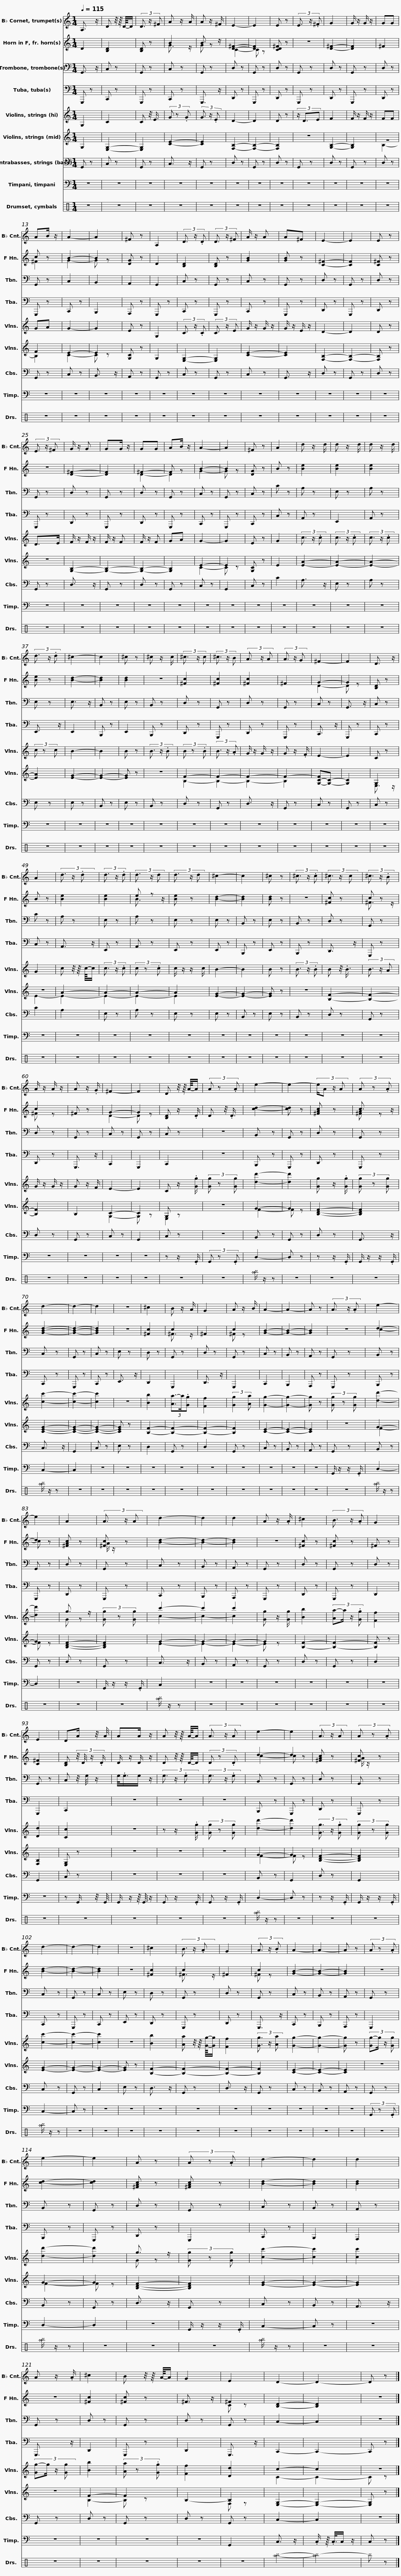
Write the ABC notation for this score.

X:1
%%score 1 ( 2 3 ) 4 5 ( 6 7 ) ( 8 9 ) 10 11 12
L:1/8
Q:1/4=115
M:1/4
I:linebreak $
K:C
V:1 treble transpose=-2
V:2 treble transpose=-7
V:3 treble transpose="-7 "
V:4 bass
V:5 bass
V:6 treble
V:7 treble
V:8 treble
V:9 treble
V:10 bass transpose=-12
V:11 bass
V:12 perc
K:none
V:1
[K:C] A,3/2 z/ | D z/4 z/8 D/8-D/ | (3D3/2 z/ ^F | A z/ A/ | A z/ ^F/ | %5
 E2- | E2 |$ E z | (3E3/2 z/ .^F | G2 | %10
 G/ z/ G/ z/ | GG | AB/ z/ | A2- | A2 | %15
 ^F z | A,2 | (3D3/2 z/ .D |$ (3D3/2 z/ ^F | A/ z/ A | %20
 A^F | E2- | E2 | E z | (3E3/2 z/ ^F | %25
 G/ z/ G | GG/ z/ |$ GG | AB/ z/ | A2- | %30
 A2 | ^F z | A2 | d z/ d/ | d z/ d/ | %35
 d z/ d/ | (3d3/2 z/ .d | ^c2- |$ c2 | ^c z | %40
 ^c z/ c/ | (3^c3/2 z/ c | (3^c3/2 z/ B | (3A3/2 z/ A | (3A3/2 z/ G | %45
 ^F2- | F2 | D3/2 z/ |$ A2 | (3d3/2 z/ .d | %50
 (3d3/2 z/ .d | (3d3/2 z/ d | (3d3/2 z/ d | ^c2- | c2 | %55
 ^c z | (3^c3/2 z/ .c | (3^c3/2 z/ c |$ (3^c3/2 z/ .B | A/ z/ A/ z/ | %60
 A z/ .G/ | ^F2- | F2 | D z/4 z/8 A/8-A/ | (3A z .A | %65
 e2- | e2- |$ (3:2:4e/A z/ A | (3A z .A | d2- | %70
 d2- | d2 | z2 | ^c2 | B z/ A/ | %75
 G2 | A z/ B/ |$ A2- | A2- | A z | %80
 (3A3/2 z/ .A | e2- | e2 | A2 | (3A3/2 z/ A | %85
 d2- | d2 | d2 |$ A z/ .A/ | ^c2 | %90
 (3B3/2 z/ .A | G2 | E2 | DA/ z/4 A/4 | AA/ z/ | %95
 A z/4 z/8 A/8-A/ |$ (3A3/2 z/ A | e2- | e2 | (3A3/2 z/ A | %100
 (3A z .A | d2- | d2- | d2 | z2 | %105
 ^c2 |$ (3B3/2 z/ .A | G2 | (3A3/2 z/ .B | A2- | %110
 A2- | A z | (3A z .A | e2- | e2 | %115
 A z |$ (3A z .A | d2- | d2 | d2 | %120
 A z/ .A/ | ^c2 | B z/4 z/8 A/8-A/ | G2 | E2 | %125
 D2- |$ D2- | D z |] %128
V:2
[K:C] D2 | [B,D]2 | [B,D] z | B2 | B3/2 z/ | %5
 [D^F]2- | [DF]2 |$ [CD^F] z | z2 | [D^F]2- | %10
 [DF]2 | ^F2 | c z | B2- | B2 | %15
 [DG] z | D2 | [B,D]2 |$ [B,D] z | [GB]2 | %20
 [GB] z | [C^F]2- | [CF]2 | [C^F] z | z2 | %25
 [D^F]2- | [DF]2 |$ ^F2- | F z | B2- | %30
 B2 | [DG] z | B z | [Be]2 | [Be]2 | %35
 [Be]2 | [Be] z | [Bd]2- |$ [Bd]2 | [Bd]2 | %40
 z2 | [^Fc]2 | [^Fc]2 | [^Fc]2 | ^F2 | %45
 G2- | G2 | [B,D] z |$ B z | [Be]2 | %50
 [Be]2 | e z | [Be] z | [Bd]2- | [Bd]2 | %55
 [Bd] z | z2 | [^Fc] z |$ c z | c2 | %60
 ^F z | G2- | G2 | [B,D] z/ .D/ | D z/4 .D3/4 | %65
 [cd]2- | [cd] z |$ [^FAc] z | c3/2 z/ | [GBd]2- | %70
 [GBd]2- | [GBd]2 | z2 | [^Fc]2 | c2 | %75
 ^F2 | c2 |$ [GB]2- | [GB]2- | [GB]2 | %80
 z2 | d2- | d2 | [^FAc] z | [^Fc] z | %85
 [Bd]2- | [Bd]2- | [Bd]2 |$ z2 | [^Fc] z | %90
 [^Fc] z | ^F z | [C^F]2 | [B,D] (3:2:4z/4 D/4 z/ .D/ | D/ z/ D/ z/ | %95
 D z/4 z/8 D/8-D/ |$ (3D z .D | d2- | d2 | [^FAc] z | %100
 [^Fc] z | [Bd]2- | [Bd]2- | [Bd]2 | z2 | %105
 [^Fc]2 |$ c2 | ^F2 | c2 | [GB]2- | %110
 [GB]2- | [GB]2 | z2 | [cd]2- | [cd]2 | %115
 [^FAc] z |$ [^FAc] z | [Bd]2- | [Bd]2 | [Bd]2 | %120
 z2 | [^Fc]2 | [^Fc] z | ^F3/2 z/ | ^F2 | %125
 [B,D]2- |$ [B,D]2 | z2 |] %128
V:3
[K:C] x2 | x2 | x2 | G3/2 z/ | G z | %5
 C2- | C z |$ x2 | x2 | x2 | %10
 x2 | x2 | ^F2 | G2- | G z | %15
 x2 | x2 | x2 |$ x2 | x2 | %20
 x2 | x2 | x2 | x2 | x2 | %25
 x2 | x2 |$ D2- | D2 | G2- | %30
 G z | x2 | x2 | x2 | x2 | %35
 x2 | x2 | x2 |$ x2 | x2 | %40
 x2 | x2 | x2 | x2 | x2 | %45
 D2- | D z | x2 |$ x2 | x2 | %50
 x2 | B3/2 z/ | x2 | x2 | x2 | %55
 x2 | x2 | x2 |$ ^F3/2 z/ | ^F z | %60
 x2 | D2- | D z | x2 | x2 | %65
 x2 | x2 |$ x2 | [^FA] z | x2 | %70
 x2 | x2 | x2 | x2 | ^F3/2 z/ | %75
 x2 | ^F z |$ x2 | x2 | x2 | %80
 x2 | c2- | c z | x2 | A/ z/ z | %85
 x2 | x2 | x2 |$ x2 | x2 | %90
 x2 | x2 | x2 | x2 | x2 | %95
 x2 |$ x2 | c2- | c z | x2 | %100
 A/ z/ z | x2 | x2 | x2 | x2 | %105
 x2 |$ ^F3/2 z/ | x2 | ^F z | x2 | %110
 x2 | x2 | x2 | x2 | x2 | %115
 x2 |$ x2 | x2 | x2 | x2 | %120
 x2 | x2 | x2 | x2 | C z | %125
 x2 |$ x2 | x2 |] %128
V:4
 G,,3/2 z/ | C, z | G,, z | C, z | G,, z | %5
 D, z | G,, z |$ D, z | G,, z | D, z | %10
 G,, z | D, z | G,, z | C,2 | B,,2 | %15
 A,,2 | G,,2 | C, z |$ G,, z | C, z | %20
 G,, z | D, z | G,, z | D, z | G,, z | %25
 D, z | G,, z |$ D, z | G,, z | C, z | %30
 G,, z | C, z | C z | A, z | E, z | %35
 A, z | E, z | E,3/2 z/ |$ B,, z | E, z | %40
 B,, z | D, z | G,, z | D, z | G,, z | %45
 C, z | G,,3/2 z/ | C, z |$ C z | A, z | %50
 E, z | A, z | E, z | E, z | B,, z | %55
 E, z | B,, z | D, z |$ G,, z | D, z | %60
 G,, z | C, z | G,, z | C, z | z2 | %65
 B,, z | G,, z |$ D, z | G,, z | C, z | %70
 G,, z | C, z | E, z | D, z | G,, z | %75
 D, z | G,, z |$ C, z | B,, z | A,, z | %80
 G,, z | B,, z | G,, z | D, z | G,, z | %85
 C, z | B,, z | A,, z |$ G,, z | D, z | %90
 G,, z | D, z | G,, z | C, z/4 G,/4 z/ | G,/<.G,/G,/ z/ | %95
 (3G,3/2 z/ .G, |$ (3G,3/2 z/ .G, | B,, z | G,, z | D, z | %100
 G,, z | C, z | G,, z | C, z | E, z | %105
 D, z |$ G,, z | D, z | G,, z | C, z | %110
 B,, z | A,, z | G,, z | B,, z | G,, z | %115
 D, z |$ G,, z | C, z | B,, z | A,, z | %120
 G,, z | D, z | G,, z | D, z | G,, z | %125
 C,2- |$ C,2 | z2 |] %128
V:5
 G,,, z | C,, z | G,,, z | C,, z | G,,,3/2 z/ | %5
 D,, z | G,,, z |$ D,, z | G,,, z | D,, z | %10
 G,,, z | D,, z | G,,, z | C,, z | B,,,2 | %15
 A,,, z | G,,, z | C,, z |$ G,,, z | C,, z | %20
 G,,, z | D,, z | G,,, z | D,, z | G,,, z | %25
 D,, z | G,,, z |$ D,, z | G,,, z | C,, z | %30
 G,,, z | C,, z | C, z | A,, z | E,,2 | %35
 A,, z | E,,3/2 z/ | E,,2 |$ B,,, z | E,,2 | %40
 B,,, z | D,, z | G,,, z | D,, z | G,,, z | %45
 C,,3/2 z/ | G,,, z | C,, z |$ C, z | A,,3/2 z/ | %50
 E,, z | A,, z | E,, z | E,, z | B,,, z | %55
 E,, z | B,,, z | D,,3/2 z/ |$ G,,, z | D,, z | %60
 G,,,3/2 z/ | C,,2 | G,,,2 | C,,2 | z2 | %65
 B,,, z | G,,, z |$ D,, z | G,,, z | C,, z | %70
 G,,, z | C,, z | E,,3/2 z/ | D,,2 | G,,,2 | %75
 D,,3/2 z/ | G,,,2 |$ C,,2 | B,,,2 | A,,, z | %80
 G,,, z | B,,, z | G,,, z | D,, z | G,,, z | %85
 C,, z | B,,, z | A,,, z |$ G,,, z | D,, z | %90
 G,,, z | D,,2 | G,,,2 | C,,2 | z2 | %95
 z2 |$ z2 | B,,, z | G,,, z | D,, z | %100
 G,,, z | C,, z | G,,, z | C,, z | E,, z | %105
 D,, z |$ G,,, z | D,, z | G,,,3/2 z/ | C,, z | %110
 B,,, z | A,,, z | G,,,2 | B,,, z | G,,, z | %115
 D,, z |$ G,,,2 | C,, z | B,,,2 | A,,,2 | %120
 G,,,3/2 z/ | D,,2 | G,,, z | D,,2 | G,,,3/2 z/ | %125
 C,,2- |$ C,,2- | C,, z |] %128
V:6
 G,2 | C2 | C z/4 E3/4 | (3G z .G | (3G3/2 z/ .E | %5
 D2- | D2 |$ D z | (3z/ D3/2E | F2 | %10
 F/ z/ F/ z/ | FF | GA | G2- | G2 | %15
 E z | G,2 | (3C3/2 z/ .C |$ (3C3/2 z/ E | G/ z/ G/ z/ | %20
 G/ z/ E/ z/ | D2- | D2 | D z | D>E | %25
 F/ z/ F/ z/ | F/ z/ F |$ F/ z/ F | GA | G2- | %30
 G2 | E z | G2 | (3c3/2 z/ .c | (3c3/2 z/ .c | %35
 (3c3/2 z/ .c | (3c z c | B2- |$ B2 | B z | %40
 (3B3/2 z/ .B | (3B z .B | (3B3/2 z/ .A | G/ z/ G/ z/ | G z/ .F/ | %45
 E2- | E2 | C z |$ G2 | c z/4 z/8 c/8-c/ | %50
 (3c3/2 z/ .c | (3c z .c | c/ z/ z/ c/ | B2- | B2 | %55
 B z | (3B3/2 z/ .B | B z/4 .B3/4 |$ (3B3/2 z/ A | G/ z/ G/ z/ | %60
 G z/ F/ | E2- | E2 | C z/ .[Gg]/ | (3[Gg] z [Gg] | %65
 [dd']2- | [dd']2 |$ [Gg] z/ .[Gg]/ | (3[Gg] z [Gg] | [cc']2- | %70
 [cc']2- | [cc']2 | z2 | [Bb]2 | (3[Aa-]3/2a/.[Gg] | %75
 [Ff]2 | (3:2:2[Gg]2 [Aa] |$ [Gg]2- | [Gg]2- | [Gg] z | %80
 (3[Gg] z [Gg] | [dd']2- | [dd']2 | g3/2 z/ | (3[Gg] z [Gg] | %85
 c'2- | c'2 | c'2 |$ [Gg] z/ [Gg]/ | [Bb]2 | %90
 (3:2:4[Aa-]a/ z/ .[Gg] | [Ff]2 | [Dd]2 | [Cc]2 | z2 | %95
 z z/ .[Gg]/ |$ (3[Gg] z [Gg] | [dd']2- | [dd']2 | (3[Gg]3/2 z/ .[Gg] | %100
 (3[Gg] z [Gg] | [cc']2- | [cc']2- | [cc']2 | z2 | %105
 [Bb]2 |$ [Aa] z/4 z/8 [Gg]/8-[Gg]/ | [Ff]2 | (3[Gg]3/2 z/ [Aa] | [Gg]2- | %110
 [Gg]2- | [Gg] z | (3:2:4[Gg-]g/ z/ [Gg] | [dd']2- | [dd']2 | %115
 g3/2 z/ |$ (3[Gg] z [Gg] | [cc']2- | [cc']2 | [cc']2 | %120
 (3:2:4[Gg-]g/ z/ [Gg] | [Bb]2 | (3[Aa] z .[Gg] | [Ff]2 | [Dd]2 | %125
 c2- |$ c2 | z2 |] %128
V:7
 x2 | x2 | x2 | x2 | x2 | %5
 x2 | x2 |$ x2 | x2 | x2 | %10
 x2 | x2 | x2 | x2 | x2 | %15
 x2 | x2 | x2 |$ x2 | x2 | %20
 x2 | x2 | x2 | x2 | x2 | %25
 x2 | x2 |$ x2 | x2 | x2 | %30
 x2 | x2 | x2 | x2 | x2 | %35
 x2 | x2 | x2 |$ x2 | x2 | %40
 x2 | x2 | x2 | x2 | x2 | %45
 x2 | x2 | x2 |$ x2 | x2 | %50
 x2 | x2 | x2 | x2 | x2 | %55
 x2 | x2 | x2 |$ x2 | x2 | %60
 x2 | x2 | x2 | x2 | x2 | %65
 x2 | x2 |$ x2 | x2 | x2 | %70
 x2 | x2 | x2 | x2 | x2 | %75
 x2 | x2 |$ x2 | x2 | x2 | %80
 x2 | x2 | x2 | G z | x2 | %85
 c2- | c2- | c2 |$ x2 | x2 | %90
 x2 | x2 | x2 | x2 | x2 | %95
 x2 |$ x2 | x2 | x2 | x2 | %100
 x2 | x2 | x2 | x2 | x2 | %105
 x2 |$ x2 | x2 | x2 | x2 | %110
 x2 | x2 | x2 | x2 | x2 | %115
 G z |$ x2 | x2 | x2 | x2 | %120
 x2 | x2 | x2 | x2 | x2 | %125
 C2- |$ C2- | C z |] %128
V:8
 G,2 | [E,G,]2- | [E,G,]2 | [CE]2- | [CE]2 | %5
 [F,B,]2- | [F,B,]2- |$ [F,B,]2 | z2 | [G,B,]2- | %10
 [G,B,]2 | z2 | F2 | E2- | E2 | %15
 [G,C] z | G,2 | [E,G,]2- |$ [E,G,]2 | [CE]2- | %20
 [CE]2 | [F,B,]2- | [F,B,]2- | [F,B,] z | z2 | %25
 [G,B,]2- | [G,B,]2- |$ [G,B,]2- | [G,B,]2 | E2- | %30
 E2 | [G,C] z | E2 | [EA]2- | [EA]2- | %35
 [EA]2- | [EA]2 | [EG]2- |$ [EG]2- | [EG] z | %40
 z2 | F2- | F2- | F2- | F2- | %45
 [G,-C-F][G,C]- | [G,C]2 | G,2 |$ z2 | A2- | %50
 A2- | A2- | A2 | [EG]2- | [EG]2- | %55
 [EG] z | z2 | [B,F]2- |$ [B,F]2- | [B,F]2 | %60
 B,2 | C2- | C2 | G, z | z2 | %65
 G2- | G2 |$ [B,DF]2- | [B,DF]2 | [CEG]2- | %70
 [CEG]2- | [CEG]2- | [CEG] z | [B,F]2- | [B,F]2- | %75
 [B,F]2- | [B,F]2 |$ [CE]2- | [CE]2- | [CE]2 | %80
 z2 | G2- | G2 | [B,DF]2- | [B,DF]2 | %85
 G2- | G2- | G2- |$ G2 | [B,F]2- | %90
 [B,F]2- | [B,F] z | [F,B,]2 | [E,G,] z | z2 | %95
 z2 |$ z2 | G2- | G2 | [B,DF]2- | %100
 [B,DF]2 | [EG]2- | [EG]2- | [EG]2- | [EG] z | %105
 [B,F]2- |$ [B,F]2- | [B,F]2- | [B,F]2 | [CE]2- | %110
 [CE]2- | [CE]2 | z2 | G2- | G2 | %115
 [B,DF]2- |$ [B,DF]2 | [EG]2- | [EG]2- | [EG]2 | %120
 z2 | F2- | F2 | B,2- | B,2 | %125
 [E,G,]2- |$ [E,G,]2- | [E,G,] z |] %128
V:9
 x2 | x2 | x2 | x2 | x2 | %5
 x2 | x2 |$ x2 | x2 | x2 | %10
 x2 | B,2- | B,2 | C2- | C z | %15
 x2 | x2 | x2 |$ x2 | x2 | %20
 x2 | x2 | x2 | x2 | x2 | %25
 x2 | x2 |$ x2 | x2 | C2- | %30
 C z | x2 | x2 | x2 | x2 | %35
 x2 | x2 | x2 |$ x2 | x2 | %40
 x2 | B,2- | B,2- | B,2- | B,2 | %45
 x2 | x2 | E,3/2 z/ |$ E2- | E2- | %50
 E2- | E2- | E2 | x2 | x2 | %55
 x2 | x2 | x2 |$ x2 | x2 | %60
 x2 | G,2- | G, z | E,2 | x2 | %65
 F2- | F z |$ x2 | x2 | x2 | %70
 x2 | x2 | x2 | x2 | x2 | %75
 x2 | x2 |$ x2 | x2 | x2 | %80
 x2 | F2- | F z | x2 | x2 | %85
 E2- | E2- | E2- |$ E z | x2 | %90
 x2 | x2 | x2 | x2 | x2 | %95
 x2 |$ x2 | F2- | F z | x2 | %100
 x2 | x2 | x2 | x2 | x2 | %105
 x2 |$ x2 | x2 | x2 | x2 | %110
 x2 | x2 | x2 | F2- | F z | %115
 x2 |$ x2 | x2 | x2 | x2 | %120
 x2 | B,2- | B, z | x2 | F, z | %125
 x2 |$ x2 | x2 |] %128
V:10
 G,, z | C, z | G,, z | C,3/2 z/ | G,, z | %5
 D, z | G,, z |$ D, z | G,, z | D, z | %10
 G,, z | D, z | G,, z | C, z | B,,3/2 z/ | %15
 A,, z | G,, z | C, z |$ G,, z | C, z | %20
 G,,3/2 z/ | D, z | G,, z | D, z | G,, z | %25
 D,3/2 z/ | G,, z |$ D, z | G,, z | C, z | %30
 G,,2 | C, z | C2 | A,3/2 z/ | E, z | %35
 A, z | E, z | E, z |$ B,, z | E, z | %40
 B,, z | D, z | G,, z | D,3/2 z/ | G,, z | %45
 C, z | G,, z | C, z |$ C2 | A,2 | %50
 E, z | A, z | E, z | E, z | B,, z | %55
 E, z | B,, z | D, z |$ G,, z | D, z | %60
 G,, z | C, z | G,,2 | C, z | z2 | %65
 B,, z | G,, z |$ D, z | G,,3/2 z/ | C,3/2 z/ | %70
 G,,2 | C, z | E, z | D,2 | G,, z | %75
 D,2 | G,, z |$ C, z | B,, z | A,, z | %80
 G,, z | B,, z | G,, z | D, z | G,, z | %85
 C,3/2 z/ | B,, z | A,, z |$ G,, z | D, z | %90
 G,, z | D,2 | G,,2 | C, z | z2 | %95
 z2 |$ z2 | B,, z | G,,2 | D, z | %100
 G,,2 | C, z | G,, z | C,2 | E, z | %105
 D,3/2 z/ |$ G,, z | D,3/2 z/ | G,, z | C, z | %110
 B,, z | A,, z | G,, z | B,, z | G,, z | %115
 D,3/2 z/ |$ G,, z | C, z | B,, z | A,,3/2 z/ | %120
 G,, z | D, z | G,, z | D, z | G,, z | %125
 C,2- |$ C,2 | z2 |] %128
V:11
 z2 | z2 | z2 | z2 | z2 | %5
 z2 | z2 |$ z2 | z2 | z2 | %10
 z2 | z2 | z2 | z2 | z2 | %15
 z2 | z2 | z2 |$ z2 | z2 | %20
 z2 | z2 | z2 | z2 | z2 | %25
 z2 | z2 |$ z2 | z2 | z2 | %30
 z2 | z2 | z2 | z2 | z2 | %35
 z2 | z2 | z2 |$ z2 | z2 | %40
 z2 | z2 | z2 | z2 | z2 | %45
 z2 | z2 | z2 |$ z2 | z2 | %50
 z2 | z2 | z2 | z2 | z2 | %55
 z2 | z2 | z2 |$ z2 | z2 | %60
 z2 | z2 | z2 | z z/ .G,,/ | (3G,, z .G,, | %65
 D,2- | D, z |$ z z/ .G,,/ | G,,/ z/ z/ .G,,/ | C,2- | %70
 C,2 | z2 | z2 | z2 | z2 | %75
 z2 | z2 |$ z2 | z2 | z2 | %80
 G,,/ z/ z/ .G,,/ | D,2- | D,2 | z2 | G,,/ z/ z/ .G,,/ | %85
 C,2 | z2 | z2 |$ z2 | z2 | %90
 z2 | z2 | z2 | z G,,/ z/4 G,,/4 | G,,/ z/ z/8 G,,3/8 z/ | %95
 G,, z/ .G,,/ |$ G,, z/ .G,,/ | D,2- | D, z | z z/ .G,,/ | %100
 G,,/ z/ z/ .G,,/ | C,2- | C, z | z2 | z2 | %105
 z2 |$ z2 | z2 | z2 | z2 | %110
 z2 | z2 | (3G,, z .G,, | D,2- | D,2 | %115
 z2 |$ G,,/ z/ z/ .G,,/ | C,2- | C, z | z2 | %120
 z2 | z2 | z2 | z2 | G,,2 | %125
 C,3/2 z/ |$ .C,/ z/8 .C,3/8C,/ z/ | C, z |] %128
V:12
 z2 | z2 | z2 | z2 | z2 | %5
 z2 | z2 |$ z2 | z2 | z2 | %10
 z2 | z2 | z2 | z2 | z2 | %15
 z2 | z2 | z2 |$ z2 | z2 | %20
 z2 | z2 | z2 | z2 | z2 | %25
 z2 | z2 |$ z2 | z2 | z2 | %30
 z2 | z2 | z2 | z2 | z2 | %35
 z2 | z2 | z2 |$ z2 | z2 | %40
 z2 | z2 | z2 | z2 | z2 | %45
 z2 | z2 | z2 |$ z2 | z2 | %50
 z2 | z2 | z2 | z2 | z2 | %55
 z2 | z2 | z2 |$ z2 | z2 | %60
 z2 | z2 | z2 | z2 | z2 | %65
 [^a^b]/ z/ z | z2 |$ z2 | z2 | [^a^b]/ z/ z | %70
 z2 | z2 | z2 | z2 | z2 | %75
 z2 | z2 |$ z2 | z2 | z2 | %80
 z2 | [^a^b]/ z/ z | z2 | z2 | z2 | %85
 [^a^b]/ z/ z | z2 | z2 |$ z2 | z2 | %90
 z2 | z2 | z2 | z2 | z2 | %95
 z2 |$ z2 | [^a^b]/ z/ z | z2 | z2 | %100
 z2 | [^a^b]/ z/ z | z2 | z2 | z2 | %105
 z2 |$ z2 | z2 | z2 | z2 | %110
 z2 | z2 | z2 | [^a^b]/ z/ z | z2 | %115
 z2 |$ z2 | [^a^b]/ z/ z | z2 | z2 | %120
 z2 | z2 | z2 | z2 | z2 | %125
 [^a^b]2- |$ [^a^b-]2 | ^b z |] %128
